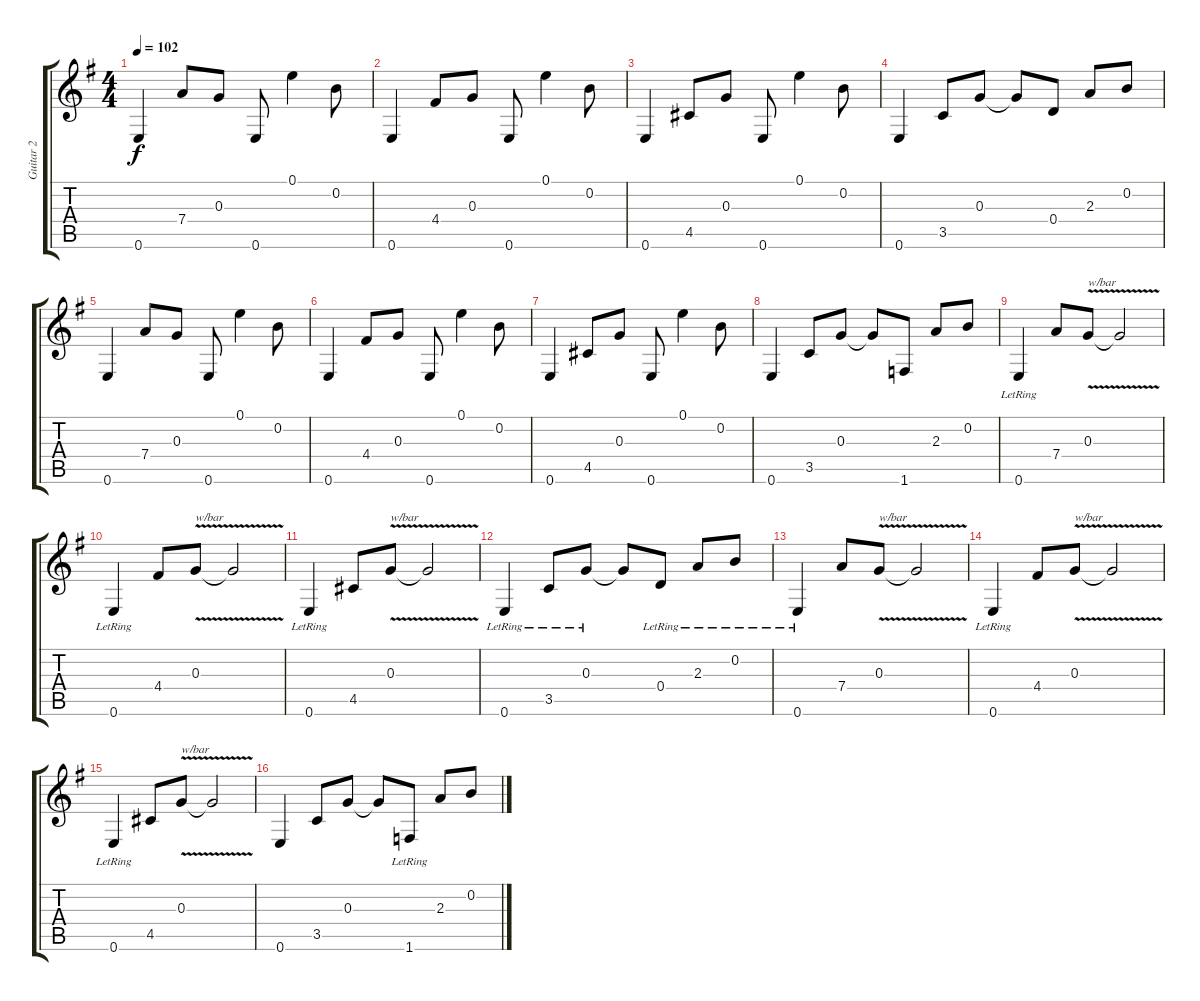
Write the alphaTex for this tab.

\track ("Guitar 2" "Guitar 2") {instrument acousticguitarsteel}
\staff {score tabs}
\tuning (E4 B3 G3 D3 A2 E2) {hide}
\ts (4 4)
\tempo 102
\clef g2
\ks eminor
0.6.4{dy f} 7.4.8 0.3.8 0.6.8 0.1.4 0.2.8 |
0.6.4 4.4.8 0.3.8 0.6.8 0.1.4 0.2.8 |
0.6.4 4.5.8 0.3.8 0.6.8 0.1.4 0.2.8 |
0.6.4 3.5.8 0.3.8 0.3{t}.8 0.4.8 2.3.8 0.2.8 |
0.6.4 7.4.8 0.3.8 0.6.8 0.1.4 0.2.8 |
0.6.4 4.4.8 0.3.8 0.6.8 0.1.4 0.2.8 |
0.6.4 4.5.8 0.3.8 0.6.8 0.1.4 0.2.8 |
0.6.4 3.5.8 0.3.8 0.3{t}.8 1.6.8 2.3.8 0.2.8 |
0.6{lr}.4 7.4.8 0.3{v}.8{txt "w/bar"} 0.3{t}.2 |
0.6{lr}.4 4.4.8 0.3{v}.8{txt "w/bar"} 0.3{t}.2 |
0.6{lr}.4 4.5.8 0.3{v}.8{txt "w/bar"} 0.3{t}.2 |
0.6{lr}.4 3.5{lr}.8 0.3{lr}.8 0.3{t}.8 0.4{lr}.8 2.3{lr}.8 0.2{lr}.8 |
0.6{lr}.4 7.4.8 0.3{v}.8{txt "w/bar"} 0.3{t}.2 |
0.6{lr}.4 4.4.8 0.3{v}.8{txt "w/bar"} 0.3{t}.2 |
0.6{lr}.4 4.5.8 0.3{v}.8{txt "w/bar"} 0.3{t}.2 |
0.6.4 3.5.8 0.3.8 0.3{t}.8 1.6{lr}.8 2.3.8 0.2.8
